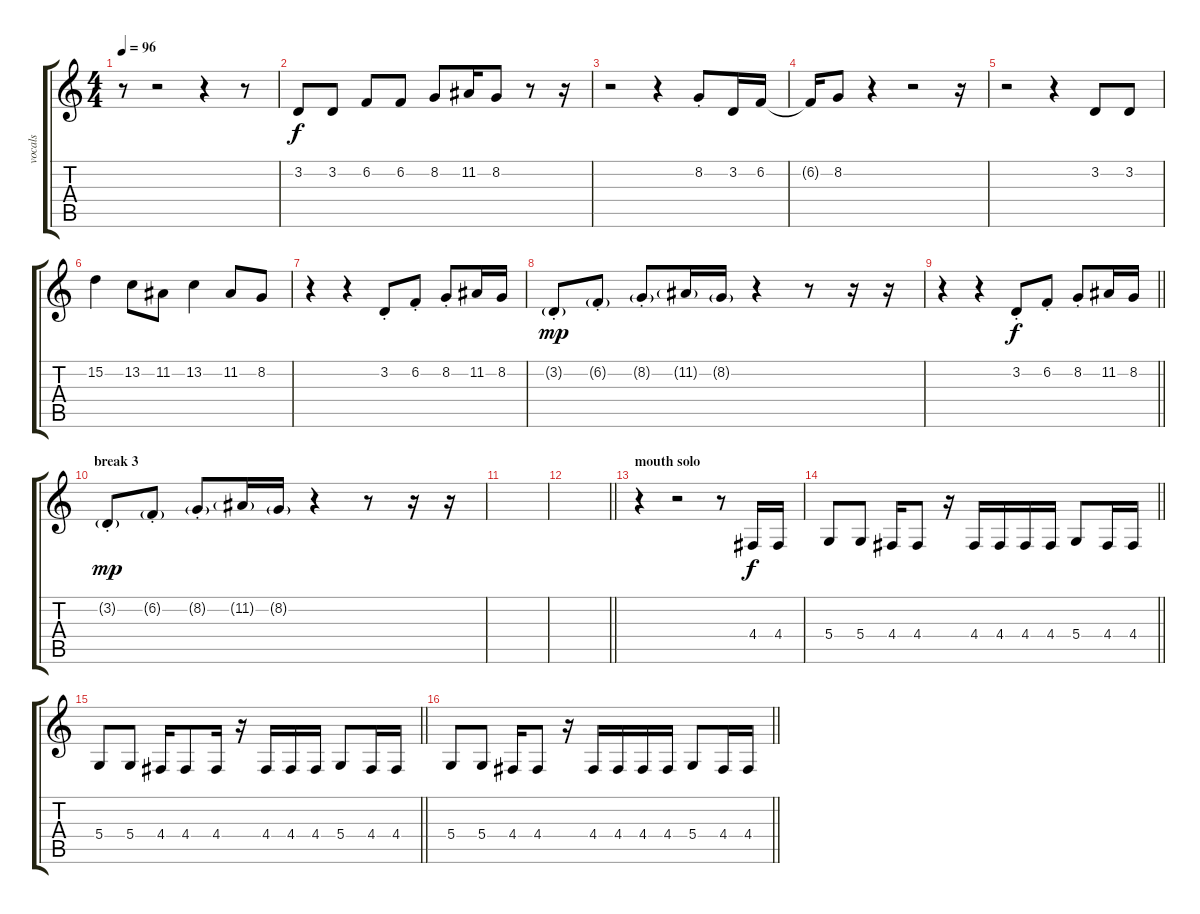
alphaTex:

\track ("vocals" "vocals") {instrument trumpet}
\staff {score tabs}
\tuning (E4 B3 G3 D3 A2 E2) {hide}
\ts (4 4)
\tempo 96
\clef g2
\ks c
r.8{dy mp} r.2 r.4 r.8 |
3.2.8{dy f} 3.2.8 6.2.8 6.2.8 8.2.8 11.2.16 8.2.8 r.8 r.16 |
r.2 r.4 8.2{st}.8 3.2.16 6.2.16 |
6.2{t}.16 8.2.8 r.4 r.2 r.16 |
r.2 r.4 3.2.8 3.2.8 |
15.2.4 13.2.8 11.2.8 13.2.4 11.2.8 8.2.8 |
r.4 r.4 3.2{st}.8 6.2{st}.8 8.2{st}.8 11.2.16 8.2.16 |
3.2{g st}.8{dy mp} 6.2{g st}.8 8.2{g st}.8 11.2{g}.16 8.2{g}.16 r.4 r.8 r.16 r.16 |
\barLineRight lightlight
r.4 r.4 3.2{st}.8{dy f} 6.2{st}.8 8.2{st}.8 11.2.16 8.2.16 |
\section ("" "break 3")
3.2{g st}.8{dy mp} 6.2{g st}.8 8.2{g st}.8 11.2{g}.16 8.2{g}.16 r.4 r.8 r.16 r.16 |
|
\barLineRight lightlight
|
\section ("" "mouth solo")
r.4 r.2 r.8 4.4.16{dy f} 4.4.16 |
\barLineRight lightlight
5.4.8 5.4.8 4.4.16 4.4.8 r.16 4.4.16 4.4.16 4.4.16 4.4.16 5.4.8 4.4.16 4.4.16 |
\barLineRight lightlight
5.4.8 5.4.8 4.4.16 4.4.8 4.4.16 r.16 4.4.16 4.4.16 4.4.16 5.4.8 4.4.16 4.4.16 |
\barLineRight lightlight
5.4.8 5.4.8 4.4.16 4.4.8 r.16 4.4.16 4.4.16 4.4.16 4.4.16 5.4.8 4.4.16 4.4.16
